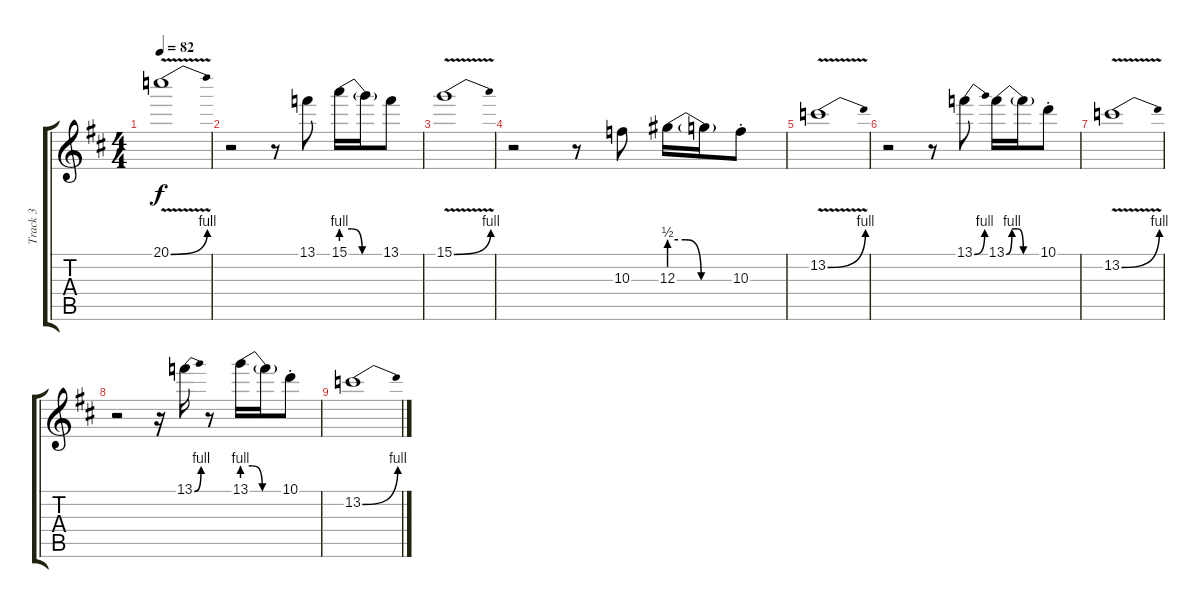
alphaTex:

\track ("Track 3" "Track 3") {instrument electricguitarjazz}
\staff {score tabs}
\tuning (E4 B3 G3 D3 A2 E2) {hide}
\ts (4 4)
\tempo 82
\clef g2
\ks d
20.1{be (bend 0 0 60 4) v}.1{dy f} |
r.2 r.8 13.1.8 15.1{be (custom 0 4 15 4 30 0 60 0)}.16 15.1{t}.16 13.1.8 |
15.1{be (bend 0 0 60 4) v}.1 |
r.2 r.8 10.3.8 12.3{be (custom 0 2 15 2 30 0 60 0)}.16 12.3{t}.16 10.3{st}.8 |
13.2{be (bend 0 0 60 4) v}.1 |
r.2{volume 0} r.8 13.1{be (bend 0 0 60 4)}.8 13.1{be (custom 0 0 10 4 20 4 30 0 60 0)}.16 13.1{t}.16 10.1{st}.8 |
13.2{be (bend 0 0 60 4) v}.1 |
r.2 r.16 13.1{be (bend 0 0 60 4)}.16 r.8 13.1{be (custom 0 4 15 4 30 0 60 0)}.16 13.1{t}.16 10.1{st}.8 |
13.2{be (bend 0 0 60 4)}.1
